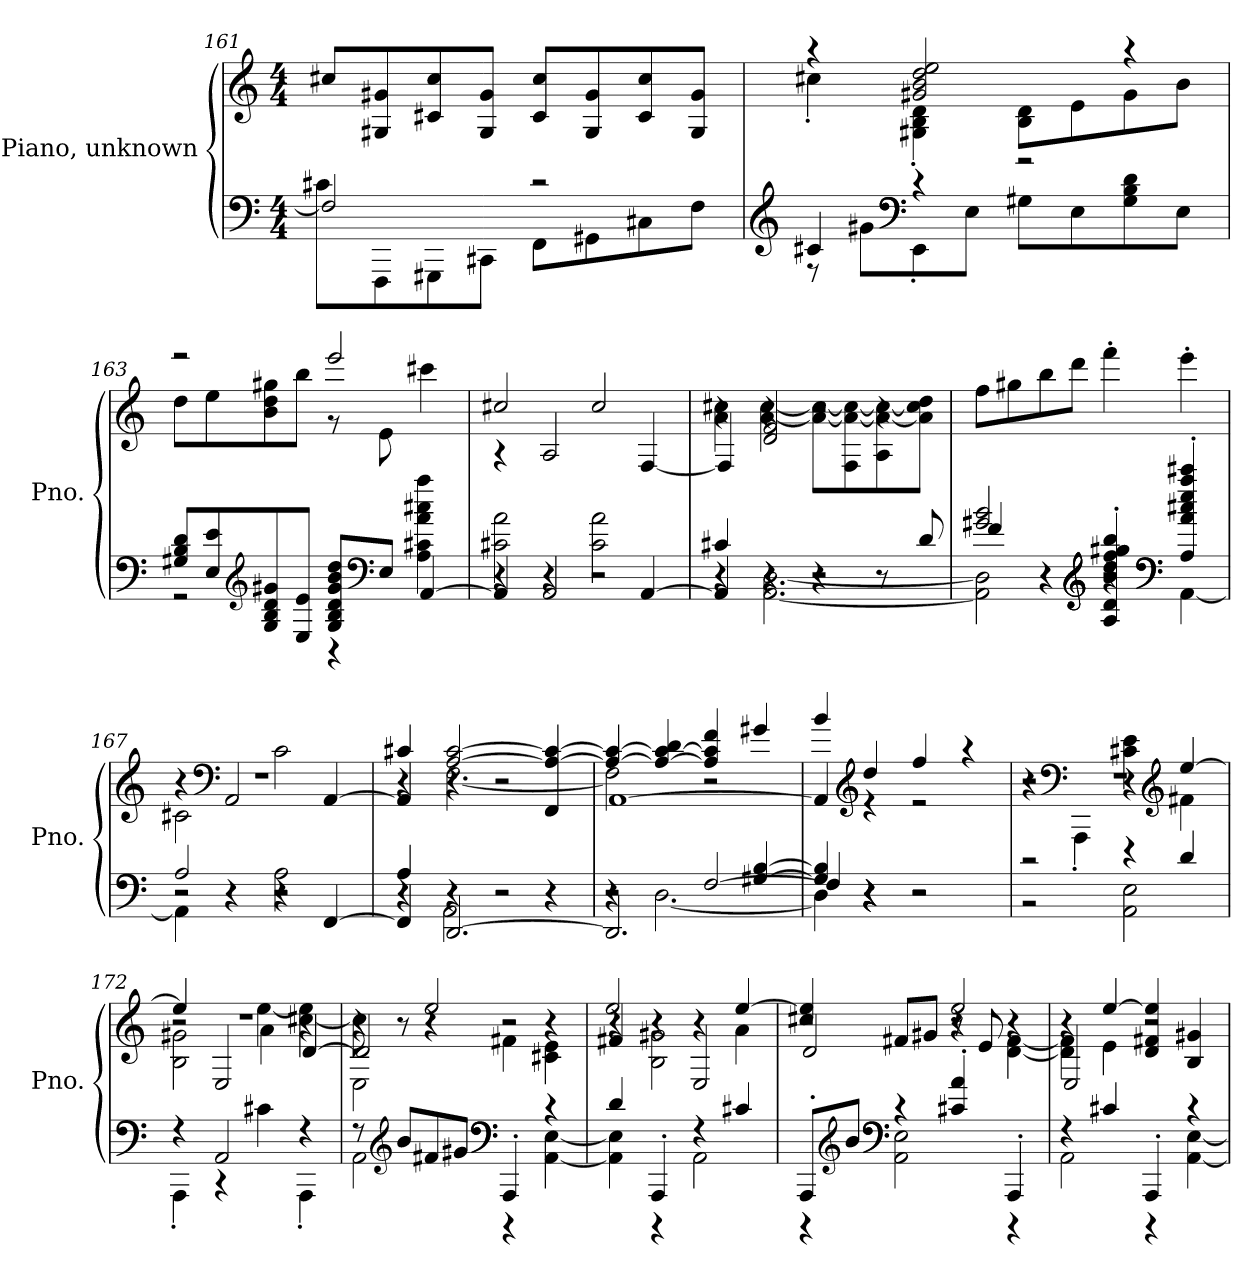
**kern	**kern
*part1	*part1
*staff2	*staff1
*I"Piano, unknown	*
*I'Pno.	*
!!LO:LB:g=z
*clefF4	*clefG2
*k[]	*k[]
*M4/4	*M4/4
=161	=161
*^	*
2F/]	8c#X\L	8cc#X/L
.	8FFF\	8G#X/ 8g#X/
.	8GGG#X\	8c#X/ 8cc#/
.	8CC#X\J	8G#/ 8g#/J
2r	8FF\L	8c#/ 8cc#/L
.	8GG#X\	8G#/ 8g#/
.	8C#X\	8c#/ 8cc#/
.	8F\J	8G#/ 8g#/J
=162	=162	=162
*clefG2	*	*
*	*	*^
4c#X/	8r	4r	4cc#X'\
.	8g#X\L	.	.
*clefF4	*	*	*
4r	8EE'\	2g#X/ 2b/ 2dd/ 2ee/	4G#X\' 4B\' 4d\'
.	8E\J	.	.
2r	8G#X\L	.	8B\ 8d\L
.	8E\	.	8e\
.	8G#\ 8B\ 8d\	4r	8g#\
.	8E\J	.	8b\J
=163	=163	=163	=163
8G#X/ 8B/ 8d/L	2r	2r	8dd\L
8E/ 8e/	.	.	8ee\
*clefG2	*	*	*
8G#/ 8B/ 8d/ 8g#X/	.	.	8b\ 8dd\ 8gg#X\
8E/ 8e/J	.	.	8bb\J
8G#/ 8B/ 8d/ 8g#/ 8b/ 8dd/L	4r	2eee/	8r
*clefF4	*	*	*
8E/J	.	.	8e\
[4AA/	4A\ 4c#X\ 4a\ 4cc#X\ 4aa\	.	4ccc#X\
!!LO:LB:g=z	!!
=164	=164	=164	=164
*	*^	*	*
4AA/]	2c#X\ 2a\	4r	2cc#X/	4r
4r	.	2AA/	.	2A/
2r	2c#\ 2a\	.	2cc#/	.
.	.	[4AA/	.	[4F/
=165	=165	=165	=165	=165
*	*	*	*	*^
4c#X/	4r	4AA/]	4r	4a\ 4cc#X\	4F/]
4r	[2.AA\ [2.D\	4r	2d/ 2f/	[4a\ [4cc#\	4r
4r	.	2r	.	8a\_ 8cc#\_L	2r
.	.	.	.	8F\ 8a\_ 8cc#\_	.
8r	.	.	4r	8A\ 8a\_ 8cc#\_	.
8d/	.	.	.	8a\] 8cc#\] 8dd\J	.
*	*	*	*v	*v	*v
=166	=166	=166	=166
2g#X/ 2b/	2AA\] 2D\]	4f/	8ff\L
.	.	.	8gg#X\
.	.	4r	8bb\
.	.	.	8ddd\J
*clefG2	*	*	*
4A/' 4d/' 4b/' 4dd/' 4ff/' 4gg#X/' 4bb/'	4r	2r	4fff'\
*clefF4	*	*	*
4A/' 4a/' 4cc#X/' 4ee/' 4aa/' 4ccc#X/'	[4AA\	.	4eee'\
=167	=167	=167	=167
*	*	*	*^
*	*	*	*	*^
2A/	4AA\]	2r	1r	2c#X\	4r
*	*	*	*clefF4	*	*
.	4r	.	.	.	2AA/
2r	2A\	4r	.	2c#\	.
.	.	[4FF/	.	.	[4AA/
!!LO:LB:g=z	!!	!!
=168	=168	=168	=168	=168	=168
4A/	4r	4FF/]	4c#X/	4r	4AA/]
[2.DD/	2AA\	4r	[2A/ [2c#/	[2.F\	4r
.	.	2r	.	.	2r
.	4r	.	4FF/ 4A/_ 4c#/_	.	.
=169	=169	=169	=169	=169	=169
2.DD/]	4r	2r	4A/_ 4c#/_	2F\]	[1AA
.	[2.D\	.	4A/_ 4c#/_ 4d/	.	.
.	.	[2F/	4A/] 4c#/] 4f/	2r	.
[4G#X/ [4B/	.	.	4g#X/	.	.
*	*	*	*	*v	*v
=170	=170	=170	=170	=170
4G#/] 4B/]	4D\]	4F/]	4b/	4AA/]
*	*	*	*clefG2	*
4r	4r	4r	4dd/	4r
2r	2r	2r	4ff/	2r
.	.	.	4r	.
*	*v	*v	*	*
=171	=171	=171	=171
*	*	*	*^
2r	2r	1r	4r	2r
*	*	*clefF4	*	*
.	.	.	4AAA'\	.
4r	2AA\ 2E\	.	4c#X\ 4e\	4r
*	*	*clefG2	*	*
4d/	.	.	4f#X\	[4ee/
=172	=172	=172	=172	=172
*	*	*	*	*^
4r	4AAA'\	1r	2r	4ee/]	2B\ 2g#X\
2AA/	4r	.	.	2E/	.
.	4c#X\	.	[4ee\	.	4a\
4r	4AAA'\	.	[4cc#X\ 4ee\]	[4d/	4r
!!LO:PB:g=z	!!	!!	!!
=173	=173	=173	=173	=173	=173
8r	2AA\	4r	8cc#\]	2d/]	2E\
*clefG2	*	*	*	*	*
8b/L	.	.	8r	.	.
8f#X/	.	2ee/	4r	.	.
8g#X/J	.	.	.	.	.
*clefF4	*	*	*	*	*
4AAA'/	4r	.	4f#X\	2r	2r
4r	[4AA\ [4E\	4r	4c#X\ 4e\	.	.
*	*	*	*	*v	*v
=174	=174	=174	=174	=174
4d/	4AA\] 4E\]	4f#X/	4r	2ee/
4AAA'/	4r	4r	2B\ 2g#X\	.
4r	2AA\	4r	.	2E/
4c#X/	.	[4ee/	4a\	.
=175	=175	=175	=175	=175
8AAA'/L	4r	4cc#X/ 4ee/]	2r	2d/
*clefG2	*	*	*	*
8b/J	.	.	.	.
*clefF4	*	*	*	*
4r	2AA\ 2E\	8f#X/L	.	.
.	.	8g#X/J	.	.
4c#X/' 4a/'	.	8r	4r	2ee/
.	.	8e/	.	.
4AAA'/	4r	4r	[4d\ [4f#\	.
=176	=176	=176	=176	=176
4r	2AA\	4r	4d\] 4f#\]	2E/
4c#X/	.	[4ee/	4e\	.
4AAA'/	4r	4d/ 4f#X/ 4ee/]	2r	2r
4r	[4AA\ [4E\	4B/ 4g#X/	.	.
*v	*v	*	*	*
*	*v	*v	*v
=	=
*-	*-
